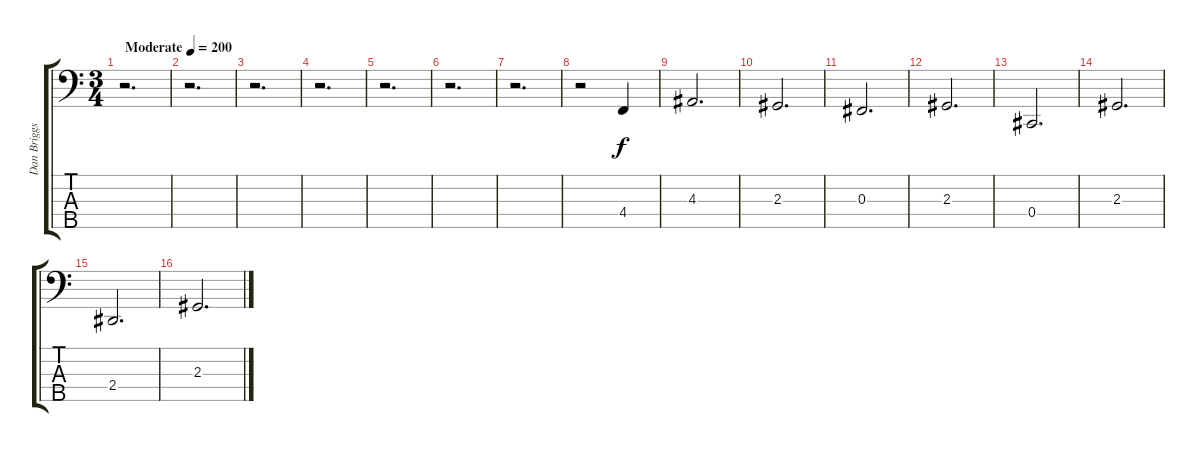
\track ("Dan Briggs Bass" "Dan Briggs") {instrument electricbassfinger}
\staff {score tabs}
\tuning (E2 B1 Gb1 Db1 Ab0) {hide}
\ts (3 4)
\tempo (200 "Moderate")
\clef f4
\ks c
r.2{d dy f instrument electricbassfinger} |
r.2{d} |
r.2{d} |
r.2{d} |
r.2{d} |
r.2{d} |
r.2{d} |
r.2 4.4.4 |
4.3.2{d} |
2.3.2{d} |
0.3.2{d} |
2.3.2{d} |
0.4.2{d} |
2.3.2{d} |
2.4.2{d} |
2.3.2{d}
